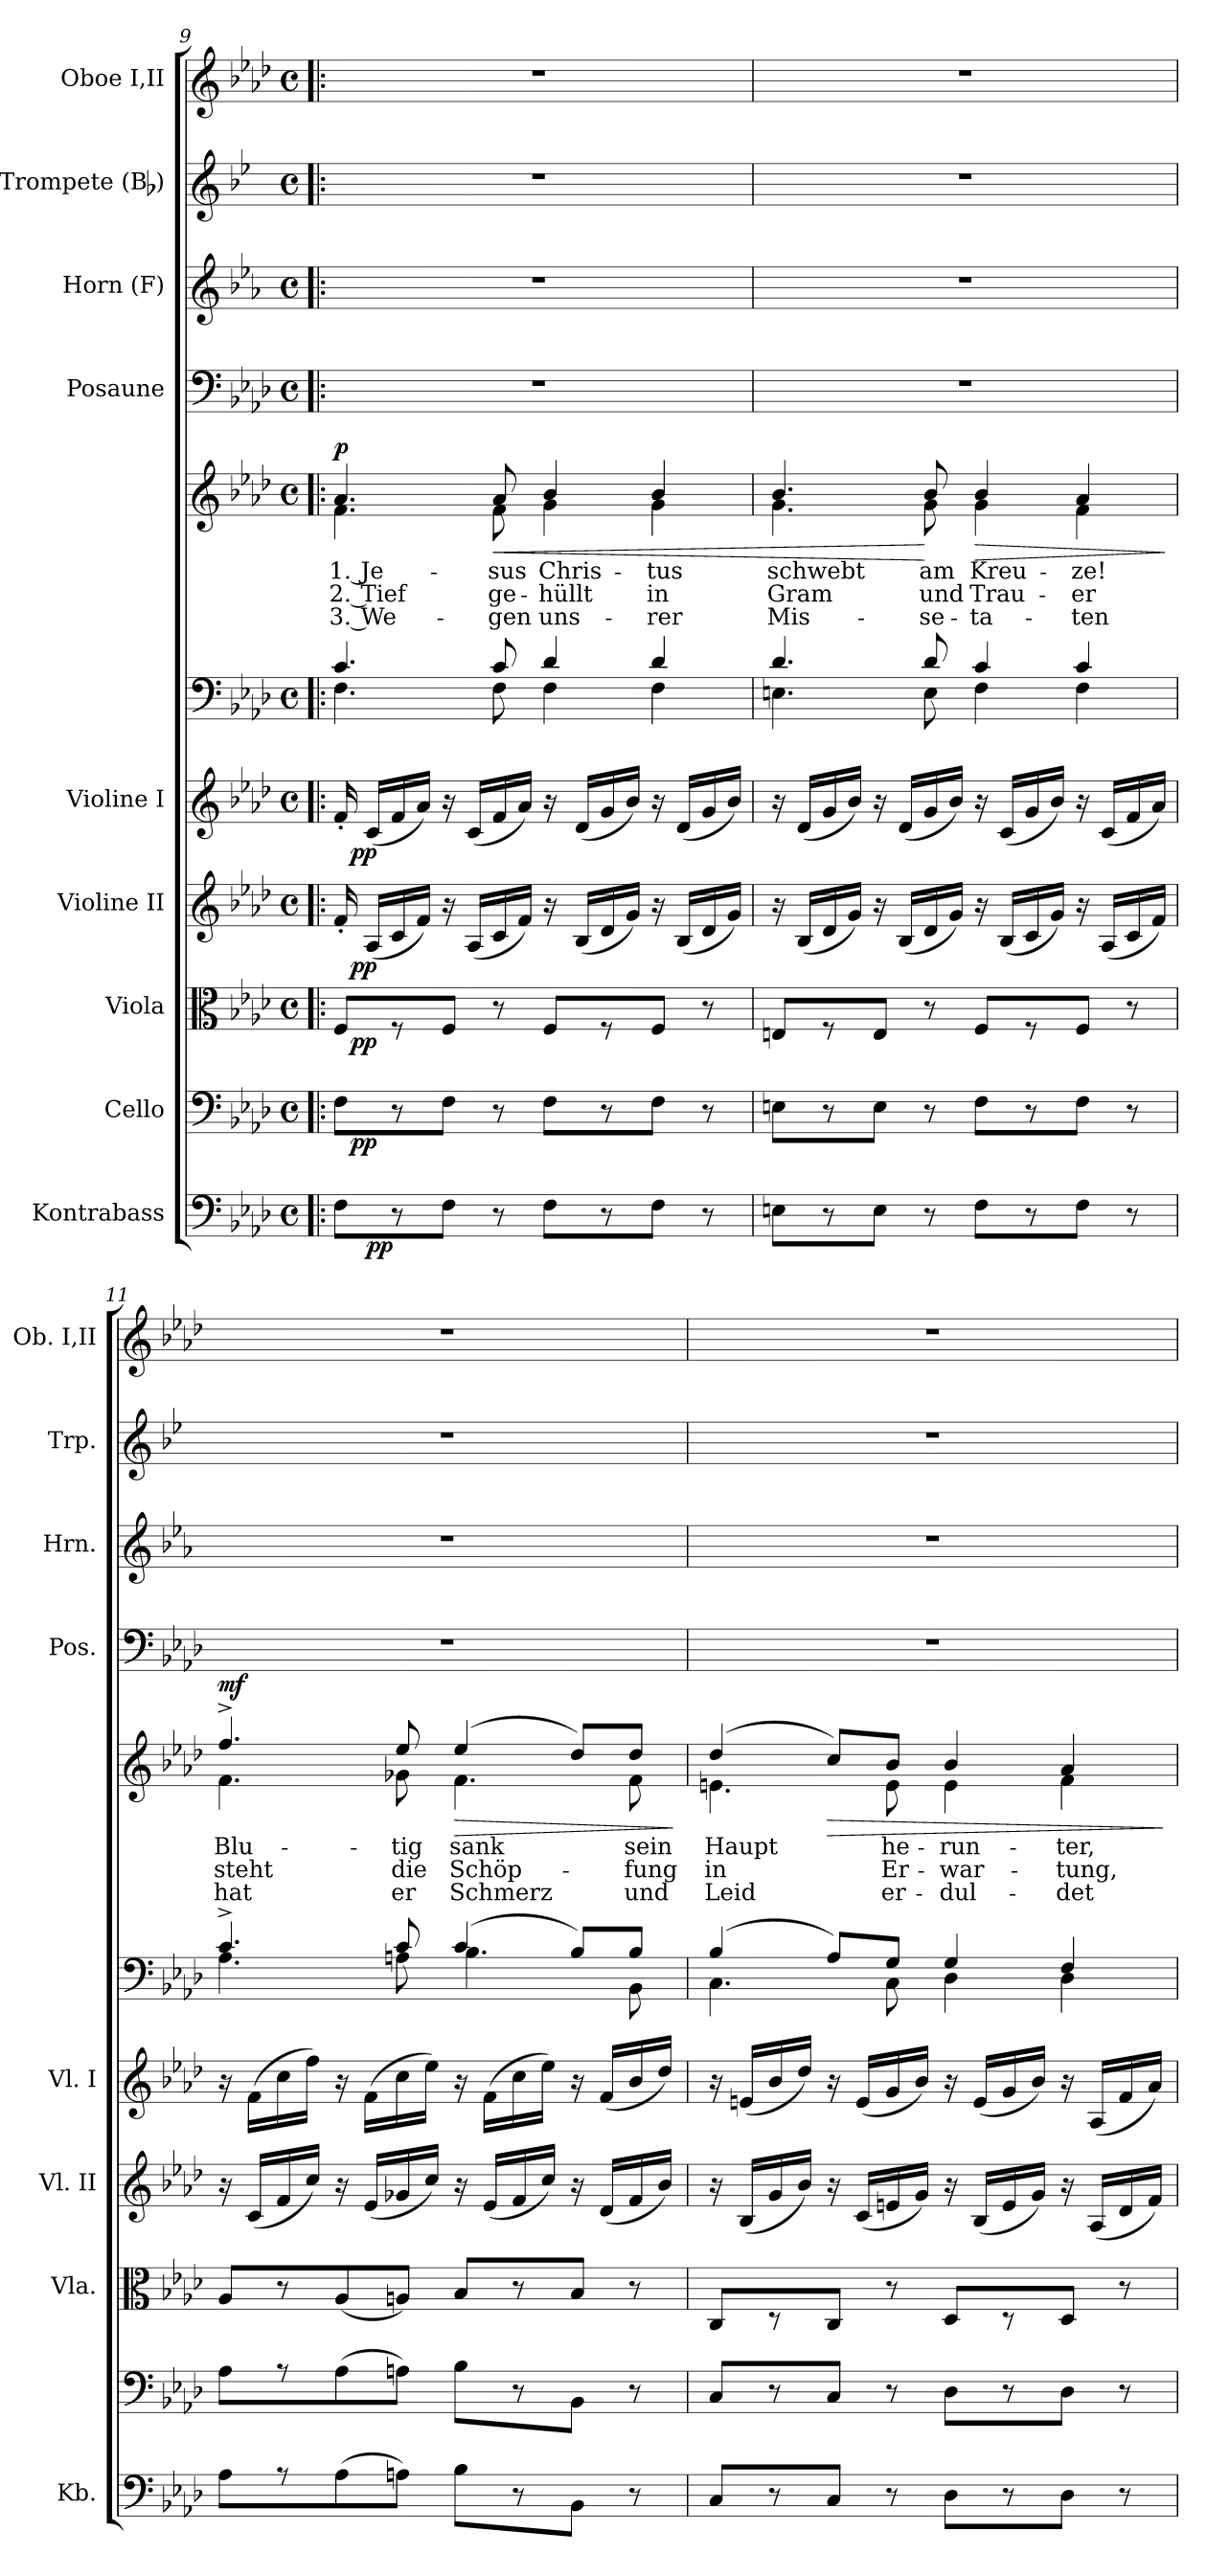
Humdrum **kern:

**kern	**dynam	**kern	**dynam	**kern	**dynam	**kern	**dynam	**kern	**dynam	**kern	**kern	**text	**text	**text	**dynam	**kern	**kern	**kern	**kern
*part11	*part11	*part10	*part10	*part9	*part9	*part8	*part8	*part7	*part7	*part6	*part5	*part5	*part5	*part5	*part5	*part4	*part3	*part2	*part1
*staff11	*staff11	*staff10	*staff10	*staff9	*staff9	*staff8	*staff8	*staff7	*staff7	*staff6	*staff5	*staff5	*staff5	*staff5	*staff5	*staff4	*staff3	*staff2	*staff1
*I"Kontrabass	*	*I"Cello	*	*I"Viola	*	*I"Violine II	*	*I"Violine I	*	*	*	*	*	*	*	*I"Posaune	*I"Horn (F)	*I"Trompete (Bb)	*I"Oboe I,II
*I'Kb.	*	*	*	*I'Vla.	*	*I'Vl. II	*	*I'Vl. I	*	*	*	*	*	*	*	*I'Pos.	*I'Hrn.	*I'Trp.	*I'Ob. I,II
!!LO:PB:g=z
*clefF4	*	*clefF4	*	*clefC3	*	*clefG2	*	*clefG2	*	*clefF4	*clefG2	*	*	*	*	*clefF4	*clefG2	*clefG2	*clefG2
*ITrd7c12	*	*	*	*	*	*	*	*	*	*	*	*	*	*	*	*	*ITrd4c7	*ITrd1c2	*
*k[b-e-a-d-]	*	*k[b-e-a-d-]	*	*k[b-e-a-d-]	*	*k[b-e-a-d-]	*	*k[b-e-a-d-]	*	*k[b-e-a-d-]	*k[b-e-a-d-]	*	*	*	*	*k[b-e-a-d-]	*k[b-e-a-d-]	*k[b-e-a-d-]	*k[b-e-a-d-]
*f:	*	*f:	*	*f:	*	*f:	*	*f:	*	*f:	*f:	*	*	*	*	*f:	*f:	*f:	*f:
*M4/4	*	*M4/4	*	*M4/4	*	*M4/4	*	*M4/4	*	*M4/4	*M4/4	*	*	*	*	*M4/4	*M4/4	*M4/4	*M4/4
*met(c)	*	*met(c)	*	*met(c)	*	*met(c)	*	*met(c)	*	*met(c)	*met(c)	*	*	*	*	*met(c)	*met(c)	*met(c)	*met(c)
=9!|:	=9!|:	=9!|:	=9!|:	=9!|:	=9!|:	=9!|:	=9!|:	=9!|:	=9!|:	=9!|:	=9!|:	=9!|:	=9!|:	=9!|:	=9!|:	=9!|:	=9!|:	=9!|:	=9!|:
*	*	*	*	*	*	*	*	*	*	*^	*	*	*	*	*	*	*	*	*
!	!	!	!	!	!	!	!	!	!	!	!	!	!LO:LY:b	!LO:LY:b	!LO:LY:b	!LO:DY:a	!	!	!	!
*^	*	*^	*	*^	*	*^	*	*^	*	*	*	*^	*	*	*	*	*	*	*	*
8FF\L	16ryy	.	8F\L	32ryy	.	8F/L	32ryy	.	16f'</	32ryy	.	16f'</	32ryy	.	4.c/	4.F\	4.a-/	4.f\	1. Je-	2. Tief	3. We-	p	1r	1r	1r	1r
!	!	!	!	!	!LO:DY:b	!	!	!LO:DY:b	!	!	!LO:DY:b	!	!	!LO:DY:b	!	!	!	!	!	!	!	!	!	!	!	!
.	.	.	.	2ryy	pp	.	2ryy	pp	.	2ryy	pp	.	2ryy	pp	.	.	.	.	.	.	.	.	.	.	.	.
!	!	!LO:DY:b	!	!	!	!	!	!	!	!	!	!	!	!	!	!	!	!	!	!	!	!	!	!	!	!
.	2...ryy	pp	.	.	.	.	.	.	(<16A-/LL	.	.	(<16c/LL	.	.	.	.	.	.	.	.	.	.	.	.	.	.
8r	.	.	8r	.	.	8r	.	.	16c/	.	.	16f/	.	.	.	.	.	.	.	.	.	.	.	.	.	.
.	.	.	.	.	.	.	.	.	16f/JJ)	.	.	16a-/JJ)	.	.	.	.	.	.	.	.	.	.	.	.	.	.
8FF\J	.	.	8F\J	.	.	8F/J	.	.	16r	.	.	16r	.	.	.	.	.	.	.	.	.	.	.	.	.	.
.	.	.	.	.	.	.	.	.	(<16A-/LL	.	.	(<16c/LL	.	.	.	.	.	.	.	.	.	.	.	.	.	.
!	!	!	!	!	!	!	!	!	!	!	!	!	!	!	!	!	!	!	!LO:LY:b	!LO:LY:b	!LO:LY:b	!LO:HP:b	!	!	!	!
8r	.	.	8r	.	.	8r	.	.	16c/	.	.	16f/	.	.	8c/	8F\	8a-/	8f\	-sus	ge-	-gen	<	.	.	.	.
.	.	.	.	.	.	.	.	.	16f/JJ)	.	.	16a-/JJ)	.	.	.	.	.	.	.	.	.	.	.	.	.	.
!	!	!	!	!	!	!	!	!	!	!	!	!	!	!	!	!	!	!	!LO:LY:b	!LO:LY:b	!LO:LY:b	!	!	!	!	!
8FF\L	.	.	8F\L	.	.	8F/L	.	.	16r	.	.	16r	.	.	4d-/	4F\	4b-/	4g\	Chris-	-hüllt	uns-	.	.	.	.	.
.	.	.	.	4...ryy	.	.	4...ryy	.	.	4...ryy	.	.	4...ryy	.	.	.	.	.	.	.	.	.	.	.	.	.
.	.	.	.	.	.	.	.	.	(<16B-/LL	.	.	(<16d-/LL	.	.	.	.	.	.	.	.	.	.	.	.	.	.
8r	.	.	8r	.	.	8r	.	.	16d-/	.	.	16g/	.	.	.	.	.	.	.	.	.	.	.	.	.	.
.	.	.	.	.	.	.	.	.	16g/JJ)	.	.	16b-/JJ)	.	.	.	.	.	.	.	.	.	.	.	.	.	.
!	!	!	!	!	!	!	!	!	!	!	!	!	!	!	!	!	!	!	!LO:LY:b	!LO:LY:b	!LO:LY:b	!	!	!	!	!
8FF\J	.	.	8F\J	.	.	8F/J	.	.	16r	.	.	16r	.	.	4d-/	4F\	4b-/	4g\	-tus	in	-rer	.	.	.	.	.
.	.	.	.	.	.	.	.	.	(<16B-/LL	.	.	(<16d-/LL	.	.	.	.	.	.	.	.	.	.	.	.	.	.
8r	.	.	8r	.	.	8r	.	.	16d-/	.	.	16g/	.	.	.	.	.	.	.	.	.	.	.	.	.	.
.	.	.	.	.	.	.	.	.	16g/JJ)	.	.	16b-/JJ)	.	.	.	.	.	.	.	.	.	.	.	.	.	.
*v	*v	*	*	*	*	*v	*v	*	*v	*v	*	*v	*v	*	*	*	*	*	*	*	*	*	*	*	*	*
*	*	*v	*v	*	*	*	*	*	*	*	*	*	*	*	*	*	*	*	*	*	*	*
=10	=10	=10	=10	=10	=10	=10	=10	=10	=10	=10	=10	=10	=10	=10	=10	=10	=10	=10	=10	=10	=10
*^	*	*^	*	*^	*	*^	*	*^	*	*	*	*	*	*	*	*	*	*	*	*	*
!	!	!	!	!	!	!	!	!	!	!	!	!	!	!	!	!	!	!	!LO:LY:b	!LO:LY:b	!LO:LY:b	!	!	!	!	!
*v	*v	*	*	*	*	*v	*v	*	*v	*v	*	*v	*v	*	*	*	*	*	*	*	*	*	*	*	*	*
*	*	*v	*v	*	*	*	*	*	*	*	*	*	*	*	*	*	*	*	*	*	*	*
8EEn\L	.	8En\L	.	8En/L	.	16r	.	16r	.	4.d-/	4.En\	4.b-/	4.g\	schwebt	Gram	Mis-	.	1r	1r	1r	1r
.	.	.	.	.	.	(<16B-/LL	.	(<16d-/LL	.	.	.	.	.	.	.	.	.	.	.	.	.
8r	.	8r	.	8r	.	16d-/	.	16g/	.	.	.	.	.	.	.	.	.	.	.	.	.
.	.	.	.	.	.	16g/JJ)	.	16b-/JJ)	.	.	.	.	.	.	.	.	.	.	.	.	.
8EE\J	.	8E\J	.	8E/J	.	16r	.	16r	.	.	.	.	.	.	.	.	.	.	.	.	.
.	.	.	.	.	.	(<16B-/LL	.	(<16d-/LL	.	.	.	.	.	.	.	.	.	.	.	.	.
!	!	!	!	!	!	!	!	!	!	!	!	!	!	!LO:LY:b	!LO:LY:b	!LO:LY:b	!	!	!	!	!
8r	.	8r	.	8r	.	16d-/	.	16g/	.	8d-/	8E\	8b-/	8g\	am	und	-se-	[	.	.	.	.
.	.	.	.	.	.	16g/JJ)	.	16b-/JJ)	.	.	.	.	.	.	.	.	.	.	.	.	.
!	!	!	!	!	!	!	!	!	!	!	!	!	!	!LO:LY:b	!LO:LY:b	!LO:LY:b	!LO:HP:b	!	!	!	!
8FF\L	.	8F\L	.	8F/L	.	16r	.	16r	.	4c/	4F\	4b-/	4g\	Kreu-	Trau-	-ta-	>	.	.	.	.
.	.	.	.	.	.	(<16B-/LL	.	(<16c/LL	.	.	.	.	.	.	.	.	.	.	.	.	.
8r	.	8r	.	8r	.	16c/	.	16g/	.	.	.	.	.	.	.	.	.	.	.	.	.
.	.	.	.	.	.	16g/JJ)	.	16b-/JJ)	.	.	.	.	.	.	.	.	.	.	.	.	.
!	!	!	!	!	!	!	!	!	!	!	!	!	!	!LO:LY:b	!LO:LY:b	!LO:LY:b	!	!	!	!	!
8FF\J	.	8F\J	.	8F/J	.	16r	.	16r	.	4c/	4F\	4a-/	4f\	-ze!	-er	-ten	.	.	.	.	.
.	.	.	.	.	.	(<16A-/LL	.	(<16c/LL	.	.	.	.	.	.	.	.	.	.	.	.	.
8r	.	8r	.	8r	.	16c/	.	16f/	.	.	.	.	.	.	.	.	.	.	.	.	.
.	.	.	.	.	.	16f/JJ)	.	16a-/JJ)	.	.	.	.	.	.	.	.	.	.	.	.	.
*	*	*	*	*	*	*	*	*	*	*v	*v	*	*	*	*	*	*	*	*	*	*
*	*	*	*	*	*	*	*	*	*	*	*v	*v	*	*	*	*	*	*	*	*
.	.	.	.	.	.	.	.	.	.	.	.	.	.	.	]	.	.	.	.
=11	=11	=11	=11	=11	=11	=11	=11	=11	=11	=11	=11	=11	=11	=11	=11	=11	=11	=11	=11
*	*	*	*	*	*	*	*	*	*	*^	*	*	*	*	*	*	*	*	*
!	!	!	!	!	!	!	!	!	!	!	!	!	!LO:LY:b	!LO:LY:b	!LO:LY:b	!LO:DY:a	!	!	!	!
*	*	*	*	*	*	*	*	*	*	*	*	*^	*	*	*	*	*	*	*	*
8AA-\L	.	8A-\L	.	8A-/L	.	16r	.	16r	.	4.c^</	4.A-\	4.ff^</	4.f\	Blu-	steht	hat	mf	1r	1r	1r	1r
.	.	.	.	.	.	(<16c/LL	.	(>16f\LL	.	.	.	.	.	.	.	.	.	.	.	.	.
8r	.	8r	.	8r	.	16f/	.	16cc\	.	.	.	.	.	.	.	.	.	.	.	.	.
.	.	.	.	.	.	16cc/JJ)	.	16ff\JJ)	.	.	.	.	.	.	.	.	.	.	.	.	.
(>8AA-\	.	(>8A-\	.	(<8A-/	.	16r	.	16r	.	.	.	.	.	.	.	.	.	.	.	.	.
.	.	.	.	.	.	(<16e-/LL	.	(>16f\LL	.	.	.	.	.	.	.	.	.	.	.	.	.
!	!	!	!	!	!	!	!	!	!	!	!	!	!	!LO:LY:b	!LO:LY:b	!LO:LY:b	!	!	!	!	!
8AAn\J)	.	8An\J)	.	8An/J)	.	16g-X/	.	16cc\	.	8c/	8An\	8ee-/	8g-X\	-tig	die	er	.	.	.	.	.
.	.	.	.	.	.	16cc/JJ)	.	16ee-\JJ)	.	.	.	.	.	.	.	.	.	.	.	.	.
!	!	!	!	!	!	!	!	!	!	!	!	!	!	!LO:LY:b	!LO:LY:b	!LO:LY:b	!LO:HP:b	!	!	!	!
8BB-\L	.	8B-\L	.	8B-/L	.	16r	.	16r	.	(4c/	4.B-\	(4ee-/	4.f\	sank	Schöp-	Schmerz	>	.	.	.	.
.	.	.	.	.	.	(<16e-/LL	.	(>16f\LL	.	.	.	.	.	.	.	.	.	.	.	.	.
8r	.	8r	.	8r	.	16f/	.	16cc\	.	.	.	.	.	.	.	.	.	.	.	.	.
.	.	.	.	.	.	16cc/JJ)	.	16ee-\JJ)	.	.	.	.	.	.	.	.	.	.	.	.	.
8BBB-\J	.	8BB-\J	.	8B-/J	.	16r	.	16r	.	8B-/L)	.	8dd-/L)	.	.	.	.	.	.	.	.	.
.	.	.	.	.	.	(<16d-/LL	.	(<16f/LL	.	.	.	.	.	.	.	.	.	.	.	.	.
!	!	!	!	!	!	!	!	!	!	!	!	!	!	!LO:LY:b	!LO:LY:b	!LO:LY:b	!	!	!	!	!
8r	.	8r	.	8r	.	16f/	.	16b-/	.	8B-/J	8BB-\	8dd-/J	8f\	sein	-fung	und	.	.	.	.	.
.	.	.	.	.	.	16b-/JJ)	.	16dd-/JJ)	.	.	.	.	.	.	.	.	.	.	.	.	.
*	*	*	*	*	*	*	*	*	*	*v	*v	*	*	*	*	*	*	*	*	*	*
*	*	*	*	*	*	*	*	*	*	*	*v	*v	*	*	*	*	*	*	*	*
.	.	.	.	.	.	.	.	.	.	.	.	.	.	.	]	.	.	.	.
!!LO:PB:g=z
=12	=12	=12	=12	=12	=12	=12	=12	=12	=12	=12	=12	=12	=12	=12	=12	=12	=12	=12	=12
*	*	*	*	*	*	*	*	*	*	*^	*	*	*	*	*	*	*	*	*
!	!	!	!	!	!	!	!	!	!	!	!	!	!LO:LY:b	!LO:LY:b	!LO:LY:b	!	!	!	!	!
*	*	*	*	*	*	*	*	*	*	*	*	*^	*	*	*	*	*	*	*	*
8CC/L	.	8C/L	.	8C/L	.	16r	.	16r	.	(4B-/	4.C\	(4dd-/	4.en\	Haupt	in	Leid	.	1r	1r	1r	1r
.	.	.	.	.	.	(<16B-/LL	.	(<16en/LL	.	.	.	.	.	.	.	.	.	.	.	.	.
8r	.	8r	.	8r	.	16g/	.	16b-/	.	.	.	.	.	.	.	.	.	.	.	.	.
.	.	.	.	.	.	16b-/JJ)	.	16dd-/JJ)	.	.	.	.	.	.	.	.	.	.	.	.	.
!	!	!	!	!	!	!	!	!	!	!	!	!	!	!	!	!	!LO:HP:b	!	!	!	!
8CC/J	.	8C/J	.	8C/J	.	16r	.	16r	.	8A-/L)	.	8cc/L)	.	.	.	.	>	.	.	.	.
.	.	.	.	.	.	(<16c/LL	.	(<16e/LL	.	.	.	.	.	.	.	.	.	.	.	.	.
!	!	!	!	!	!	!	!	!	!	!	!	!	!	!LO:LY:b	!LO:LY:b	!LO:LY:b	!	!	!	!	!
8r	.	8r	.	8r	.	16en/	.	16g/	.	8G/J	8C\	8b-/J	8e\	he-	Er-	er-	.	.	.	.	.
.	.	.	.	.	.	16g/JJ)	.	16b-/JJ)	.	.	.	.	.	.	.	.	.	.	.	.	.
!	!	!	!	!	!	!	!	!	!	!	!	!	!	!LO:LY:b	!LO:LY:b	!LO:LY:b	!	!	!	!	!
8DD-\L	.	8D-\L	.	8D-/L	.	16r	.	16r	.	4G/	4D-\	4b-/	4e\	-run-	-war-	-dul-	.	.	.	.	.
.	.	.	.	.	.	(<16B-/LL	.	(<16e/LL	.	.	.	.	.	.	.	.	.	.	.	.	.
8r	.	8r	.	8r	.	16e/	.	16g/	.	.	.	.	.	.	.	.	.	.	.	.	.
.	.	.	.	.	.	16g/JJ)	.	16b-/JJ)	.	.	.	.	.	.	.	.	.	.	.	.	.
!	!	!	!	!	!	!	!	!	!	!	!	!	!	!LO:LY:b	!LO:LY:b	!LO:LY:b	!	!	!	!	!
8DD-\J	.	8D-\J	.	8D-/J	.	16r	.	16r	.	4F/	4D-\	4a-/	4f\	-ter,	-tung,	-det	.	.	.	.	.
.	.	.	.	.	.	(<16A-/LL	.	(<16A-/LL	.	.	.	.	.	.	.	.	.	.	.	.	.
8r	.	8r	.	8r	.	16d-/	.	16f/	.	.	.	.	.	.	.	.	.	.	.	.	.
.	.	.	.	.	.	16f/JJ)	.	16a-/JJ)	.	.	.	.	.	.	.	.	.	.	.	.	.
*	*	*	*	*	*	*	*	*	*	*v	*v	*	*	*	*	*	*	*	*	*	*
*	*	*	*	*	*	*	*	*	*	*	*v	*v	*	*	*	*	*	*	*	*
.	.	.	.	.	.	.	.	.	.	.	.	.	.	.	]	.	.	.	.
=	=	=	=	=	=	=	=	=	=	=	=	=	=	=	=	=	=	=	=
*-	*-	*-	*-	*-	*-	*-	*-	*-	*-	*-	*-	*-	*-	*-	*-	*-	*-	*-	*-
